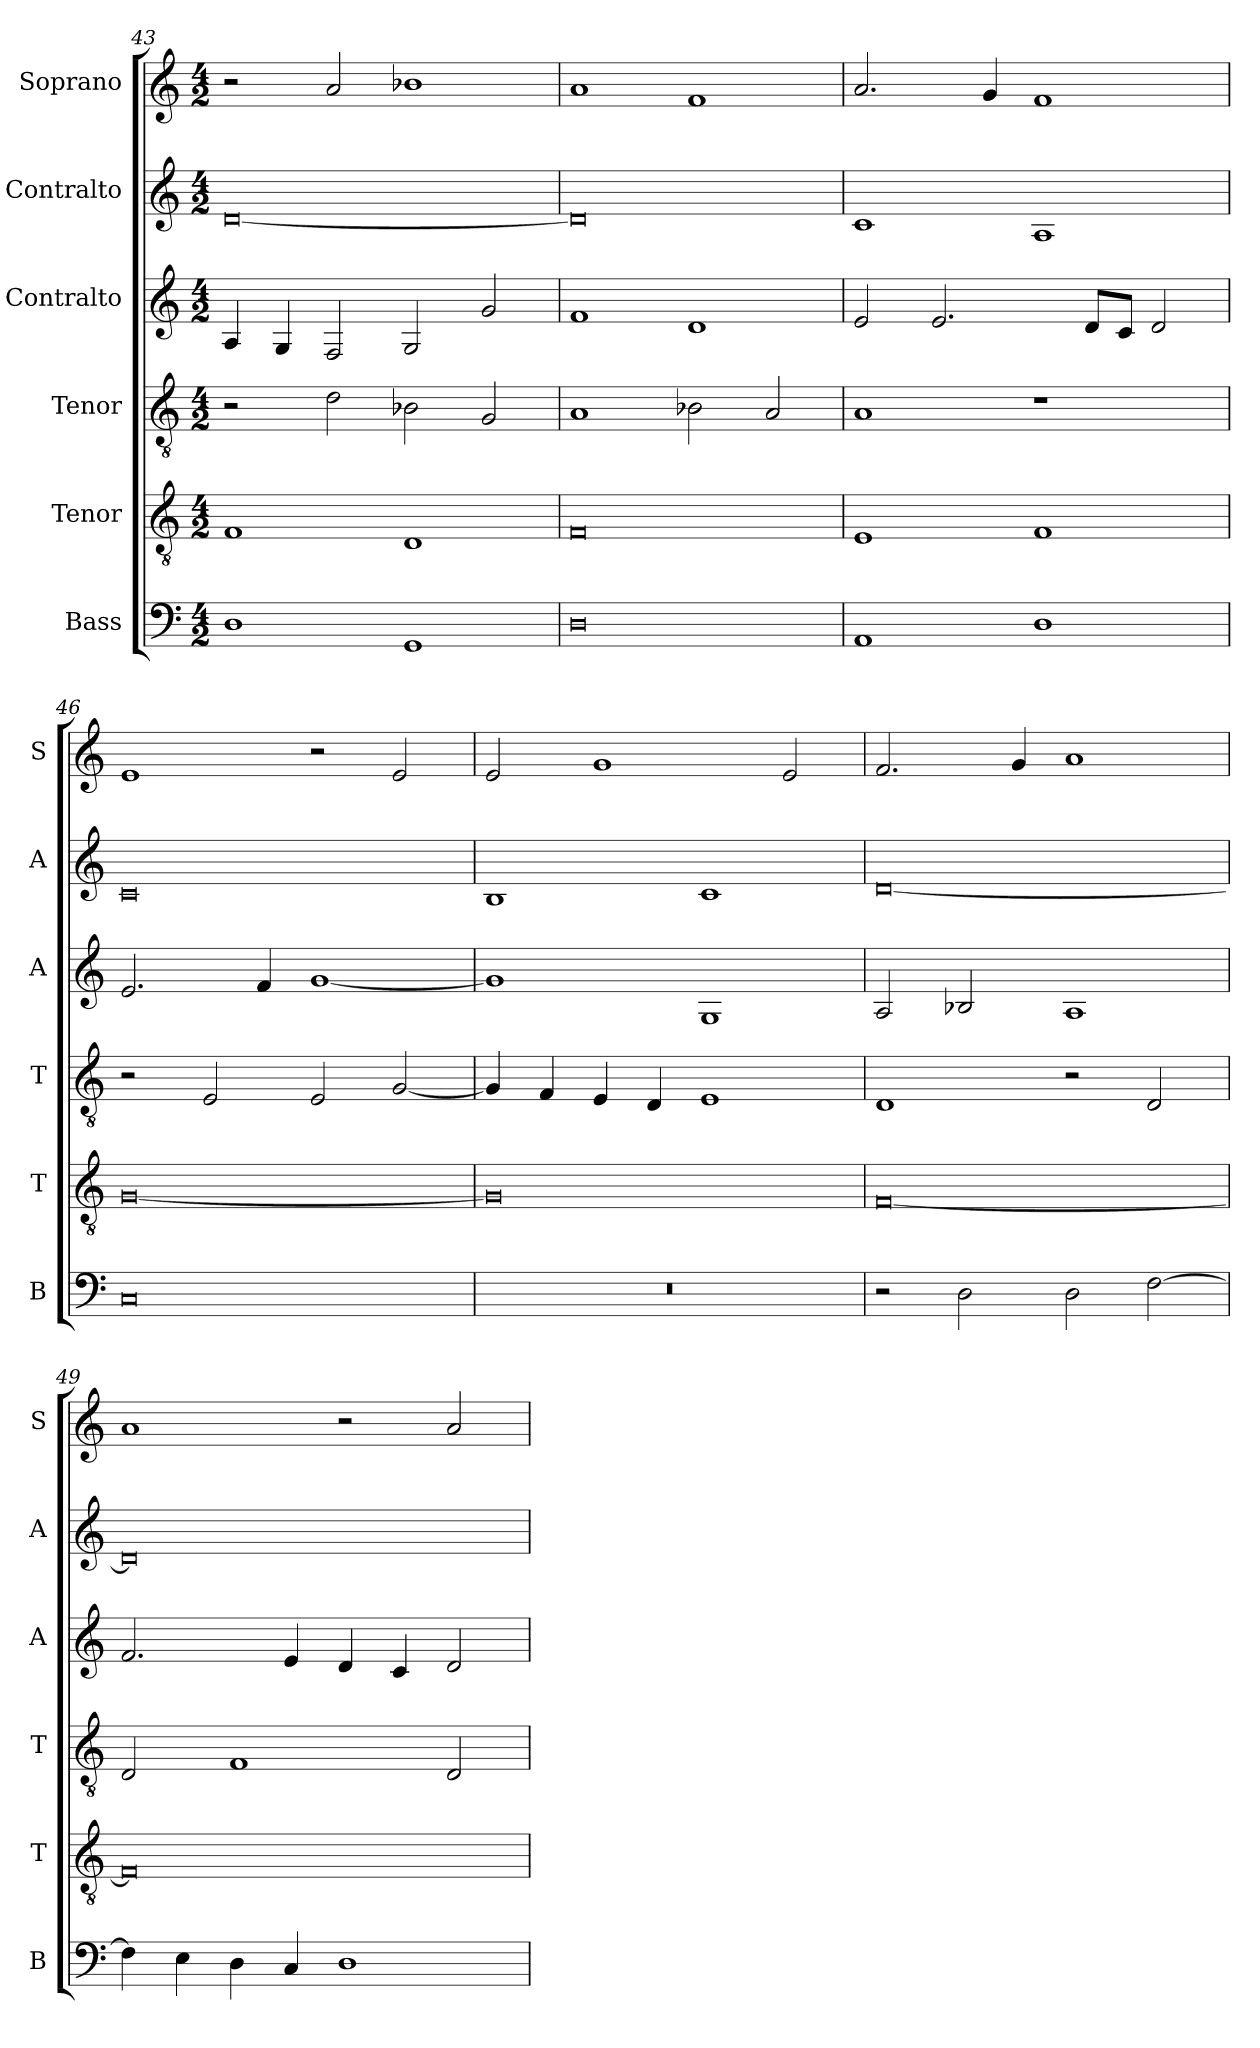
**kern	**kern	**kern	**kern	**kern	**kern
*part6	*part5	*part4	*part3	*part2	*part1
*staff6	*staff5	*staff4	*staff3	*staff2	*staff1
*I"Bass	*I"Tenor	*I"Tenor	*I"Contralto	*I"Contralto	*I"Soprano
*I'B	*I'T	*I'T	*I'A	*I'A	*I'S
*clefF4	*clefGv2	*clefGv2	*clefG2	*clefG2	*clefG2
*k[]	*k[]	*k[]	*k[]	*k[]	*k[]
*E:phr	*E:phr	*E:phr	*E:phr	*E:phr	*E:phr
*M4/2	*M4/2	*M4/2	*M4/2	*M4/2	*M4/2
=43	=43	=43	=43	=43	=43
1D	1F	2r	4A	[0d	2r
.	.	.	4G	.	.
.	.	2d	2F	.	2a
1GG	1D	2B-X	2G	.	1b-X
.	.	2G	2g	.	.
=44	=44	=44	=44	=44	=44
0D	0F	1A	1f	0d]	1a
.	.	2B-X	1d	.	1f
.	.	2A	.	.	.
=45	=45	=45	=45	=45	=45
1AA	1E	1A	2e	1c	2.a
.	.	.	2.e	.	.
.	.	.	.	.	4g
1D	1F	1r	.	1A	1f
.	.	.	8d/L	.	.
.	.	.	8c/J	.	.
.	.	.	2d	.	.
=46	=46	=46	=46	=46	=46
0C	[0G	2r	2.e	0c	1e
.	.	2E	.	.	.
.	.	.	4f	.	.
.	.	2E	[1g	.	2r
.	.	[2G	.	.	2e
=47	=47	=47	=47	=47	=47
0r	0G]	4G]	1g]	1B	2e
.	.	4F	.	.	.
.	.	4E	.	.	1g
.	.	4D	.	.	.
.	.	1E	1G	1c	.
.	.	.	.	.	2e
=48	=48	=48	=48	=48	=48
2r	[0F	1D	2A	[0d	2.f
2D	.	.	2B-X	.	.
.	.	.	.	.	4g
2D	.	2r	1A	.	1a
[2F	.	2D	.	.	.
=49	=49	=49	=49	=49	=49
4F]	0F]	2D	2.f	0d]	1a
4E	.	.	.	.	.
4D	.	1F	.	.	.
4C	.	.	4e	.	.
1D	.	.	4d	.	2r
.	.	.	4c	.	.
.	.	2D	2d	.	2a
=	=	=	=	=	=
*-	*-	*-	*-	*-	*-
